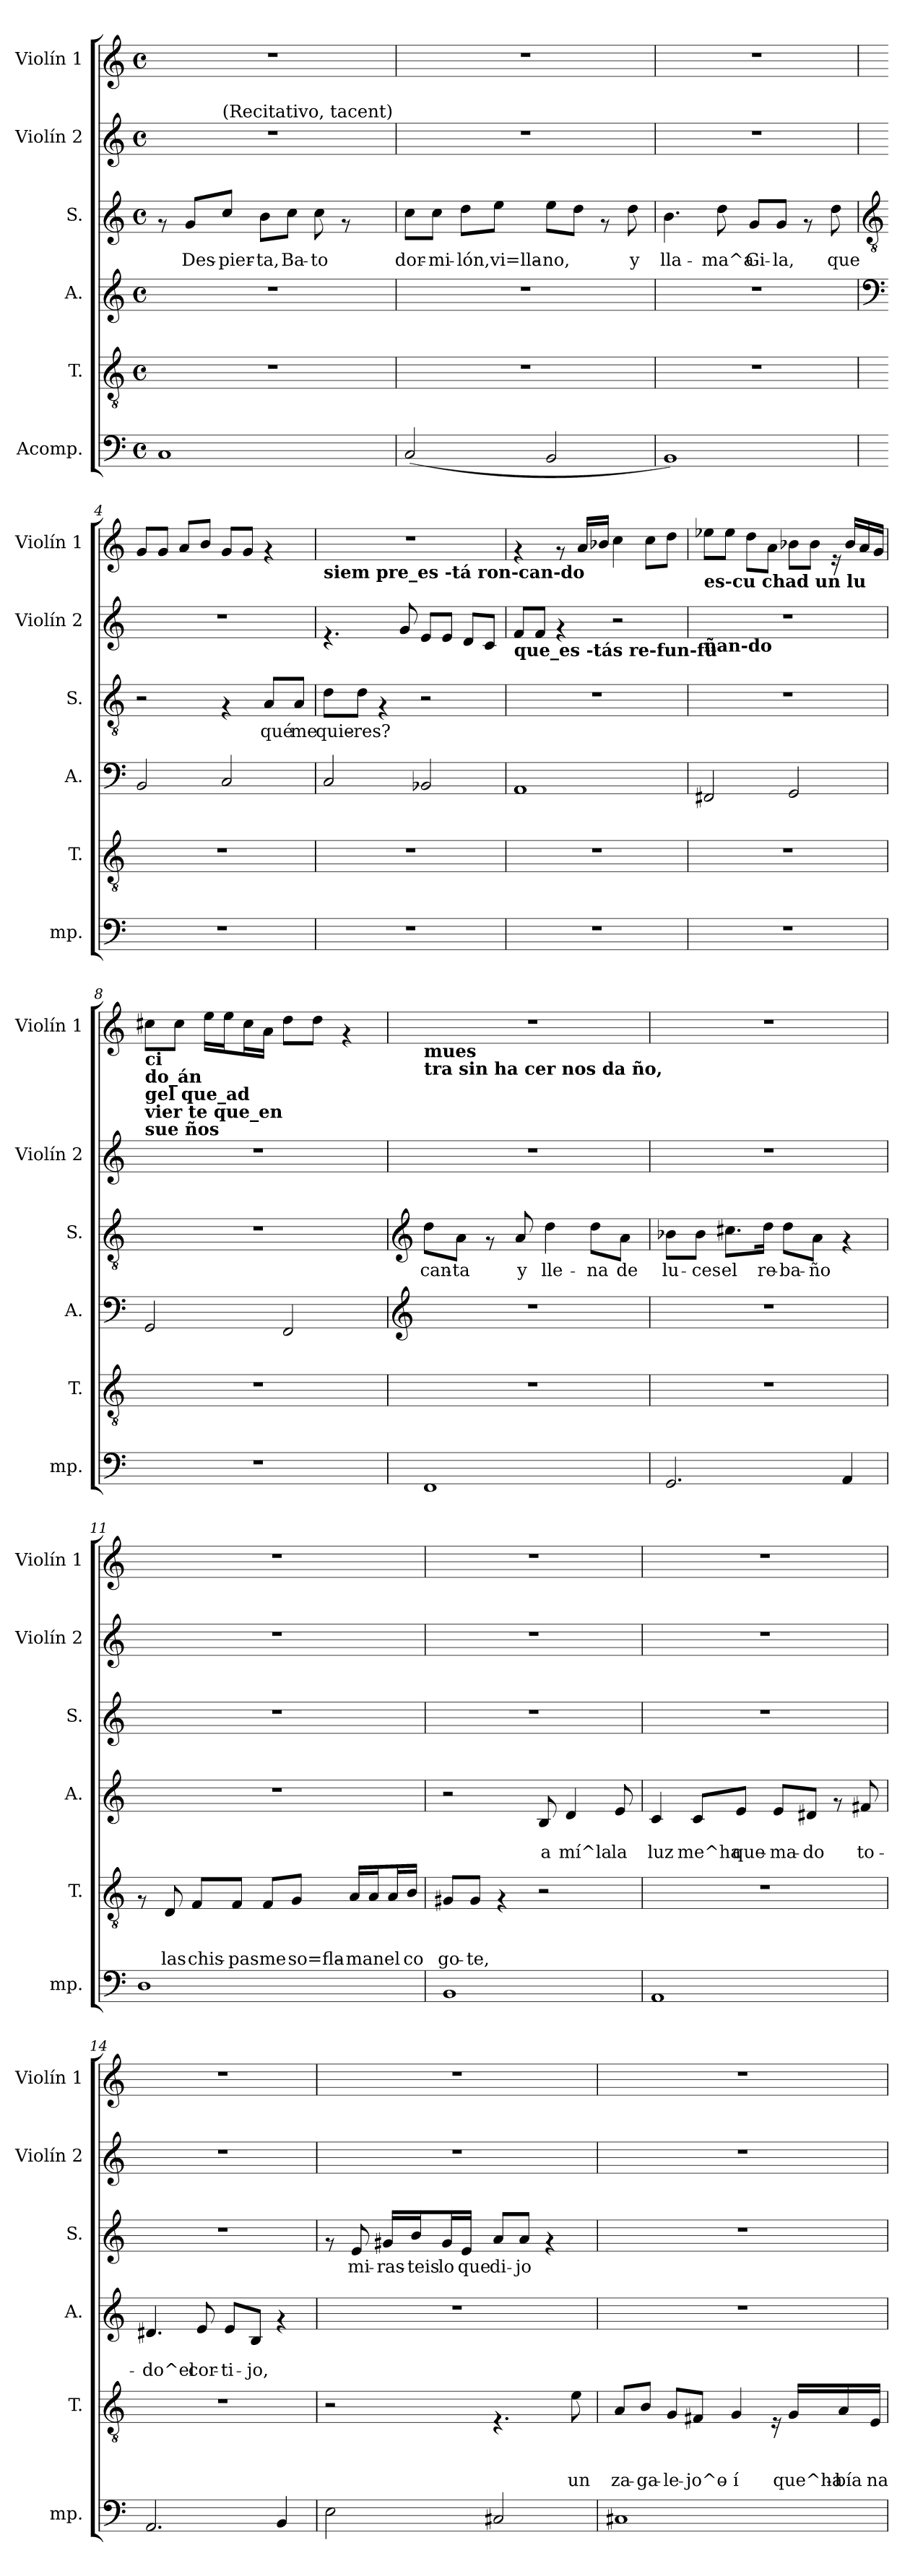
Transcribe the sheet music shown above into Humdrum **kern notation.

**kern	**kern	**text	**text	**text	**kern	**text	**text	**kern	**text	**kern	**kern
*part6	*part5	*part5	*part5	*part5	*part4	*part4	*part4	*part3	*part3	*part2	*part1
*staff6	*staff5	*staff5	*staff5	*staff5	*staff4	*staff4	*staff4	*staff3	*staff3	*staff2	*staff1
*I"Acomp.	*I"T.	*	*	*	*I"A.	*	*	*I"S.	*	*I"Violín 2	*I"Violín 1
*I'mp.	*I'T.	*	*	*	*I'A.	*	*	*I'S.	*	*I'Violín 2	*I'Violín 1
!!LO:PB:g=z
*clefF4	*clefGv2	*	*	*	*clefG2	*	*	*clefG2	*	*clefG2	*clefG2
*k[]	*k[]	*	*	*	*k[]	*	*	*k[]	*	*k[]	*k[]
*C:	*C:	*	*	*	*C:	*	*	*C:	*	*C:	*C:
*M4/4	*M4/4	*	*	*	*M4/4	*	*	*M4/4	*	*M4/4	*M4/4
*met(c)	*met(c)	*	*	*	*met(c)	*	*	*met(c)	*	*met(c)	*met(c)
=1	=1	=1	=1	=1	=1	=1	=1	=1	=1	=1	=1
*	*	*	*	*	*	*	*	*	*	*^	*
1C	1r	.	.	.	1r	.	.	8rf	.	1r	4ryy	1r
!	!	!	!	!	!	!	!	!	!LO:LY:b	!	!	!
.	.	.	.	.	.	.	.	8g/L	Des-	.	.	.
!	!	!	!	!	!	!	!	!	!	!	!LO:TX:a:t=(Recitativo, tacent)	!
!	!	!	!	!	!	!	!	!	!LO:LY:b	!	!	!
.	.	.	.	.	.	.	.	8cc/J	-pier-	.	2.ryy	.
!	!	!	!	!	!	!	!	!	!LO:LY:b	!	!	!
.	.	.	.	.	.	.	.	8b\L	-ta,	.	.	.
!	!	!	!	!	!	!	!	!	!LO:LY:b	!	!	!
.	.	.	.	.	.	.	.	8cc\J	Ba-	.	.	.
!	!	!	!	!	!	!	!	!	!LO:LY:b	!	!	!
.	.	.	.	.	.	.	.	8cc\	-to	.	.	.
.	.	.	.	.	.	.	.	8rf	.	.	.	.
.	.	.	.	.	.	.	.	8ryy	.	.	.	.
=2	=2	=2	=2	=2	=2	=2	=2	=2	=2	=2	=2	=2
!	!	!	!	!	!	!	!	!	!LO:LY:b	!	!	!
*	*	*	*	*	*	*	*	*	*	*v	*v	*
(<2C/	1r	.	.	.	1r	.	.	8cc\L	dor-	1r	1r
!	!	!	!	!	!	!	!	!	!LO:LY:b	!	!
.	.	.	.	.	.	.	.	8cc\J	-mi-	.	.
!	!	!	!	!	!	!	!	!	!LO:LY:b	!	!
.	.	.	.	.	.	.	.	8dd\L	-lón,	.	.
!	!	!	!	!	!	!	!	!	!LO:LY:b	!	!
.	.	.	.	.	.	.	.	8ee\J	vi=lla-	.	.
!	!	!	!	!	!	!	!	!	!LO:LY:b	!	!
2BB/	.	.	.	.	.	.	.	8ee\L	-no,	.	.
.	.	.	.	.	.	.	.	8dd\J	.	.	.
.	.	.	.	.	.	.	.	8rf	.	.	.
!	!	!	!	!	!	!	!	!	!LO:LY:b	!	!
.	.	.	.	.	.	.	.	8dd\	y	.	.
=3	=3	=3	=3	=3	=3	=3	=3	=3	=3	=3	=3
!	!	!	!	!	!	!	!	!	!LO:LY:b	!	!
1BB)	1r	.	.	.	1r	.	.	4.b\	lla-	1r	1r
!	!	!	!	!	!	!	!	!	!LO:LY:b	!	!
.	.	.	.	.	.	.	.	8dd\	-ma^a	.	.
!	!	!	!	!	!	!	!	!	!LO:LY:b	!	!
.	.	.	.	.	.	.	.	8g/L	Gi-	.	.
!	!	!	!	!	!	!	!	!	!LO:LY:b	!	!
.	.	.	.	.	.	.	.	8g/J	-la,	.	.
.	.	.	.	.	.	.	.	8rf	.	.	.
!	!	!	!	!	!	!	!	!	!LO:LY:b	!	!
.	.	.	.	.	.	.	.	8dd\	que	.	.
!!LO:LB:g=z
=4	=4	=4	=4	=4	=4	=4	=4	=4	=4	=4	=4
*	*	*	*	*	*clefF4	*	*	*clefGv2	*	*	*
1r	1r	.	.	.	2BB/	.	.	2r	.	1r	8g/L
.	.	.	.	.	.	.	.	.	.	.	8g/J
.	.	.	.	.	.	.	.	.	.	.	8a/L
.	.	.	.	.	.	.	.	.	.	.	8b/J
.	.	.	.	.	2C/	.	.	4rF	.	.	8g/L
.	.	.	.	.	.	.	.	.	.	.	8g/J
!	!	!	!	!	!	!	!	!	!LO:LY:b	!	!
.	.	.	.	.	.	.	.	8A/L	qué	.	4rf
!	!	!	!	!	!	!	!	!	!LO:LY:b	!	!
.	.	.	.	.	.	.	.	8A/J	me	.	.
=5	=5	=5	=5	=5	=5	=5	=5	=5	=5	=5	=5
!	!	!	!	!	!	!	!	!	!	!	!LO:TX:b:B:t=siem pre_es -tá ron-can-do
!	!	!	!	!	!	!	!	!	!LO:LY:b	!	!
1r	1r	.	.	.	2C/	.	.	8d\L	quie-	4.rf	1r
!	!	!	!	!	!	!	!	!	!LO:LY:b	!	!
.	.	.	.	.	.	.	.	8d\J	-res?	.	.
.	.	.	.	.	.	.	.	4rF	.	.	.
.	.	.	.	.	.	.	.	.	.	8g/	.
.	.	.	.	.	2BB-X/	.	.	2r	.	8e/L	.
.	.	.	.	.	.	.	.	.	.	8e/J	.
.	.	.	.	.	.	.	.	.	.	8d/L	.
.	.	.	.	.	.	.	.	.	.	8c/J	.
=6	=6	=6	=6	=6	=6	=6	=6	=6	=6	=6	=6
!	!	!	!	!	!	!	!	!	!	!LO:TX:b:B:t=que_es -tás re-fun-fu	!
1r	1r	.	.	.	1AA	.	.	1r	.	8f/L	4rf
.	.	.	.	.	.	.	.	.	.	8f/J	.
.	.	.	.	.	.	.	.	.	.	4rf	8rf
.	.	.	.	.	.	.	.	.	.	.	16a/LL
.	.	.	.	.	.	.	.	.	.	.	16b-X/JJ
.	.	.	.	.	.	.	.	.	.	2r	4cc\
.	.	.	.	.	.	.	.	.	.	.	8cc\L
.	.	.	.	.	.	.	.	.	.	.	8dd\J
!!LO:PB:g=z
=7	=7	=7	=7	=7	=7	=7	=7	=7	=7	=7	=7
!	!	!	!	!	!	!	!	!	!	!	!LO:TX:b:B:t=es-cu chad un lu
!	!	!	!	!	!	!	!	!	!	!LO:TX:b:B:t=ñan-do	!
1r	1r	.	.	.	2FF#X/	.	.	1r	.	1r	8ee-X\L
.	.	.	.	.	.	.	.	.	.	.	8ee-\J
.	.	.	.	.	.	.	.	.	.	.	8dd\L
.	.	.	.	.	.	.	.	.	.	.	8a\J
.	.	.	.	.	2GG/	.	.	.	.	.	8b-X\L
.	.	.	.	.	.	.	.	.	.	.	8b-\J
.	.	.	.	.	.	.	.	.	.	.	16re
.	.	.	.	.	.	.	.	.	.	.	16b-/LL
.	.	.	.	.	.	.	.	.	.	.	16a/
.	.	.	.	.	.	.	.	.	.	.	16g/JJ
=8	=8	=8	=8	=8	=8	=8	=8	=8	=8	=8	=8
!	!	!	!	!	!	!	!	!	!	!	!LO:TX:b:B:t=ci
!	!	!	!	!	!	!	!	!	!	!	!LO:TX:b:B:t=do_án
!	!	!	!	!	!	!	!	!	!	!	!LO:TX:b:B:t=gel que_ad
!	!	!	!	!	!	!	!	!	!	!	!LO:TX:b:B:t=vier te que_en
!	!	!	!	!	!	!	!	!	!	!	!LO:TX:b:B:t=sue ños
1r	1r	.	.	.	2GG/	.	.	1r	.	1r	8cc#X\L
.	.	.	.	.	.	.	.	.	.	.	8cc#\J
.	.	.	.	.	.	.	.	.	.	.	16ee\LL
.	.	.	.	.	.	.	.	.	.	.	16ee\J
.	.	.	.	.	.	.	.	.	.	.	16cc#\L
.	.	.	.	.	.	.	.	.	.	.	16a\JJ
.	.	.	.	.	2FF/	.	.	.	.	.	8dd\L
.	.	.	.	.	.	.	.	.	.	.	8dd\J
.	.	.	.	.	.	.	.	.	.	.	4rf
!!LO:PB:g=z
=9	=9	=9	=9	=9	=9	=9	=9	=9	=9	=9	=9
*	*	*	*	*	*clefG2	*	*	*clefG2	*	*	*
!	!	!	!	!	!	!	!	!	!	!	!LO:TX:b:B:t=mues
!	!	!	!	!	!	!	!	!	!	!	!LO:TX:b:B:t=tra sin ha cer nos da ño,
!	!	!	!	!	!	!	!	!	!LO:LY:b	!	!
1FF	1r	.	.	.	1r	.	.	8dd\L	can-	1r	1r
!	!	!	!	!	!	!	!	!	!LO:LY:b	!	!
.	.	.	.	.	.	.	.	8a\J	-ta	.	.
.	.	.	.	.	.	.	.	8rf	.	.	.
!	!	!	!	!	!	!	!	!	!LO:LY:b	!	!
.	.	.	.	.	.	.	.	8a/	y	.	.
!	!	!	!	!	!	!	!	!	!LO:LY:b	!	!
.	.	.	.	.	.	.	.	4dd\	lle-	.	.
!	!	!	!	!	!	!	!	!	!LO:LY:b	!	!
.	.	.	.	.	.	.	.	8dd\L	-na	.	.
!	!	!	!	!	!	!	!	!	!LO:LY:b	!	!
.	.	.	.	.	.	.	.	8a\J	de	.	.
=10	=10	=10	=10	=10	=10	=10	=10	=10	=10	=10	=10
!	!	!	!	!	!	!	!	!	!LO:LY:b	!	!
2.GG/	1r	.	.	.	1r	.	.	8b-X\L	lu-	1r	1r
!	!	!	!	!	!	!	!	!	!LO:LY:b	!	!
.	.	.	.	.	.	.	.	8b-\J	-ces	.	.
!	!	!	!	!	!	!	!	!	!LO:LY:b	!	!
.	.	.	.	.	.	.	.	8.cc#X\L	el	.	.
!	!	!	!	!	!	!	!	!	!LO:LY:b	!	!
.	.	.	.	.	.	.	.	16dd\Jk	re-	.	.
!	!	!	!	!	!	!	!	!	!LO:LY:b	!	!
.	.	.	.	.	.	.	.	8dd\L	-ba-	.	.
!	!	!	!	!	!	!	!	!	!LO:LY:b	!	!
.	.	.	.	.	.	.	.	8a\J	-ño	.	.
4AA/	.	.	.	.	.	.	.	4rf	.	.	.
=11	=11	=11	=11	=11	=11	=11	=11	=11	=11	=11	=11
1D	8rF	.	.	.	1r	.	.	1r	.	1r	1r
!	!	!	!	!LO:LY:b	!	!	!	!	!	!	!
.	8D/	.	.	las	.	.	.	.	.	.	.
!	!	!	!	!LO:LY:b	!	!	!	!	!	!	!
.	8F/L	.	.	chis-	.	.	.	.	.	.	.
!	!	!	!	!LO:LY:b	!	!	!	!	!	!	!
.	8F/J	.	.	-pas	.	.	.	.	.	.	.
!	!	!	!	!LO:LY:b	!	!	!	!	!	!	!
.	8F/L	.	.	me	.	.	.	.	.	.	.
!	!	!	!	!LO:LY:b	!	!	!	!	!	!	!
.	8G/J	.	.	so=fla-	.	.	.	.	.	.	.
!	!	!	!	!LO:LY:b	!	!	!	!	!	!	!
.	16A/LL	.	.	-man	.	.	.	.	.	.	.
.	16A/J	.	.	.	.	.	.	.	.	.	.
!	!	!	!	!LO:LY:b	!	!	!	!	!	!	!
.	16A/L	.	.	el	.	.	.	.	.	.	.
!	!	!	!	!LO:LY:b	!	!	!	!	!	!	!
.	16B/JJ	.	.	co	.	.	.	.	.	.	.
!!LO:LB:g=z
=12	=12	=12	=12	=12	=12	=12	=12	=12	=12	=12	=12
!	!	!	!	!LO:LY:b	!	!	!	!	!	!	!
1BB	8G#X/L	.	.	go-	2r	.	.	1r	.	1r	1r
!	!	!	!	!LO:LY:b	!	!	!	!	!	!	!
.	8G#/J	.	.	-te,	.	.	.	.	.	.	.
.	4rF	.	.	.	.	.	.	.	.	.	.
!	!	!	!	!	!	!	!LO:LY:b:rj	!	!	!	!
.	2r	.	.	.	8B/	.	a	.	.	.	.
!	!	!	!	!	!	!	!LO:LY:b:rj	!	!	!	!
.	.	.	.	.	4d/	.	mí^la	.	.	.	.
!	!	!	!	!	!	!	!LO:LY:b:rj	!	!	!	!
.	.	.	.	.	8e/	.	la	.	.	.	.
=13	=13	=13	=13	=13	=13	=13	=13	=13	=13	=13	=13
!	!	!	!	!	!	!	!LO:LY:b:rj	!	!	!	!
1AA	1r	.	.	.	4c/	.	luz	1r	.	1r	1r
!	!	!	!	!	!	!	!LO:LY:b:rj	!	!	!	!
.	.	.	.	.	8c/L	.	me^ha	.	.	.	.
!	!	!	!	!	!	!	!LO:LY:b:rj	!	!	!	!
.	.	.	.	.	8e/J	.	que-	.	.	.	.
!	!	!	!	!	!	!	!LO:LY:b:rj	!	!	!	!
.	.	.	.	.	8e/L	.	-ma-	.	.	.	.
!	!	!	!	!	!	!	!LO:LY:b:rj	!	!	!	!
.	.	.	.	.	8d#X/J	.	-do	.	.	.	.
.	.	.	.	.	8rf	.	.	.	.	.	.
!	!	!	!	!	!	!	!LO:LY:b:rj	!	!	!	!
.	.	.	.	.	8f#X/	.	to-	.	.	.	.
=14	=14	=14	=14	=14	=14	=14	=14	=14	=14	=14	=14
!	!	!	!	!	!	!	!LO:LY:b:rj	!	!	!	!
2.AA/	1r	.	.	.	4.d#X/	.	-do^el	1r	.	1r	1r
!	!	!	!	!	!	!	!LO:LY:b:rj	!	!	!	!
.	.	.	.	.	8e/	.	cor-	.	.	.	.
!	!	!	!	!	!	!	!LO:LY:b:rj	!	!	!	!
.	.	.	.	.	8e/L	.	-ti-	.	.	.	.
!	!	!	!	!	!	!	!LO:LY:b:rj	!	!	!	!
.	.	.	.	.	8B/J	.	-jo,	.	.	.	.
4BB/	.	.	.	.	4rf	.	.	.	.	.	.
!!LO:LB:g=z
=15	=15	=15	=15	=15	=15	=15	=15	=15	=15	=15	=15
2E\	2r	.	.	.	1r	.	.	8rf	.	1r	1r
!	!	!	!	!	!	!	!	!	!LO:LY:b	!	!
.	.	.	.	.	.	.	.	8e/	mi-	.	.
!	!	!	!	!	!	!	!	!	!LO:LY:b	!	!
.	.	.	.	.	.	.	.	16g#X/LL	-ras-	.	.
!	!	!	!	!	!	!	!	!	!LO:LY:b	!	!
.	.	.	.	.	.	.	.	16b/J	-teis	.	.
!	!	!	!	!	!	!	!	!	!LO:LY:b	!	!
.	.	.	.	.	.	.	.	16g#/L	lo	.	.
!	!	!	!	!	!	!	!	!	!LO:LY:b	!	!
.	.	.	.	.	.	.	.	16e/JJ	que	.	.
!	!	!	!	!	!	!	!	!	!LO:LY:b	!	!
2C#X/	4.rF	.	.	.	.	.	.	8a/L	di-	.	.
!	!	!	!	!	!	!	!	!	!LO:LY:b	!	!
.	.	.	.	.	.	.	.	8a/J	-jo	.	.
.	.	.	.	.	.	.	.	4rf	.	.	.
!	!	!	!	!LO:LY:b	!	!	!	!	!	!	!
.	8e\	.	.	un	.	.	.	.	.	.	.
=16	=16	=16	=16	=16	=16	=16	=16	=16	=16	=16	=16
!	!	!	!	!LO:LY:b	!	!	!	!	!	!	!
1C#X	8A/L	.	.	za-	1r	.	.	1r	.	1r	1r
!	!	!	!	!LO:LY:b	!	!	!	!	!	!	!
.	8B/J	.	.	-ga-	.	.	.	.	.	.	.
!	!	!	!	!LO:LY:b	!	!	!	!	!	!	!
.	8G/L	.	.	-le-	.	.	.	.	.	.	.
!	!	!	!	!LO:LY:b	!	!	!	!	!	!	!
.	8F#X/J	.	.	-jo^o-	.	.	.	.	.	.	.
!	!	!	!	!LO:LY:b	!	!	!	!	!	!	!
.	4G/	.	.	-í	.	.	.	.	.	.	.
.	16rE	.	.	.	.	.	.	.	.	.	.
!	!	!	!	!LO:LY:b	!	!	!	!	!	!	!
.	16G/LL	.	.	que^ha-	.	.	.	.	.	.	.
!	!	!	!	!LO:LY:b	!	!	!	!	!	!	!
.	16A/	.	.	-bía	.	.	.	.	.	.	.
!	!	!	!	!LO:LY:b	!	!	!	!	!	!	!
.	16E/JJ	.	.	na-	.	.	.	.	.	.	.
=	=	=	=	=	=	=	=	=	=	=	=
*-	*-	*-	*-	*-	*-	*-	*-	*-	*-	*-	*-
